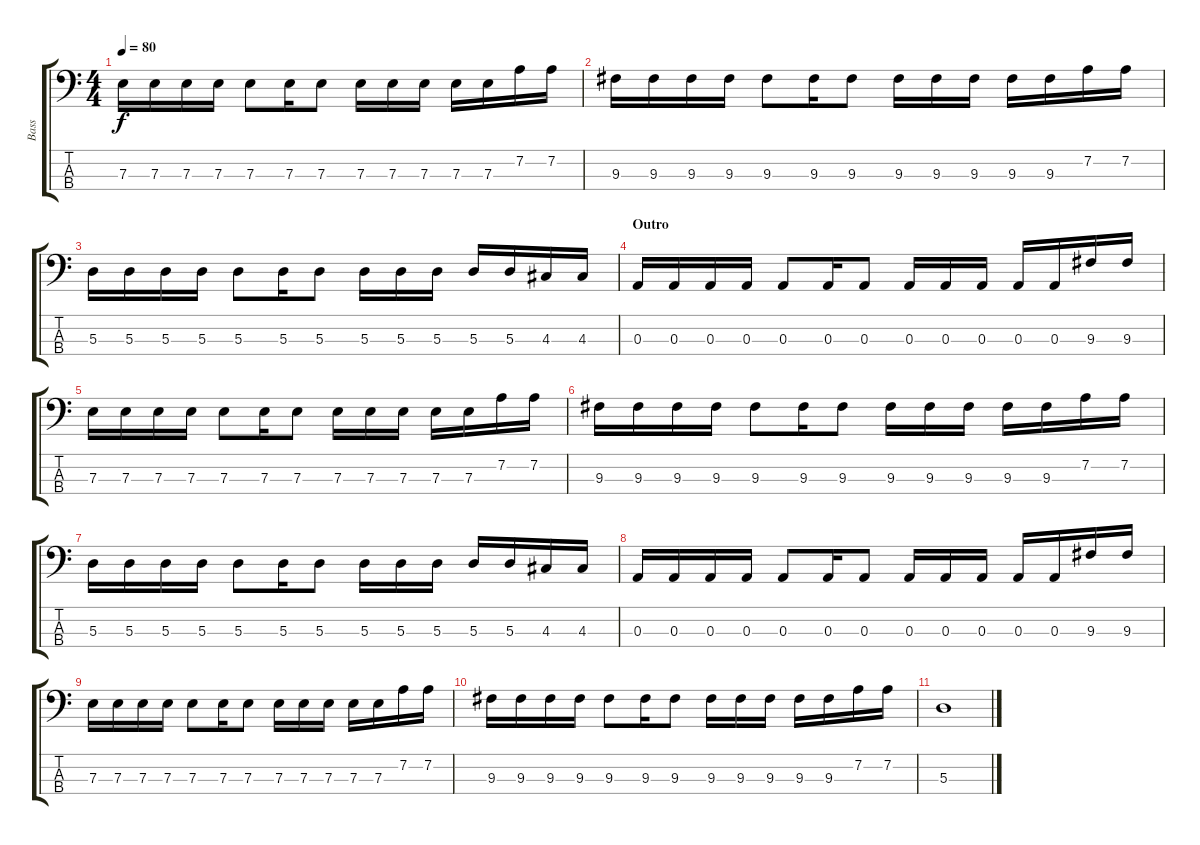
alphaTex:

\track ("Bass" "Bass") {instrument electricbassfinger}
\staff {score tabs}
\tuning (G2 D2 A1 E1) {hide}
\ts (4 4)
\tempo 80
\clef f4
\ks c
7.3.16{dy f} 7.3.16 7.3.16 7.3.16 7.3.8 7.3.16 7.3.8 7.3.16 7.3.16 7.3.16 7.3.16 7.3.16 7.2.16 7.2.16 |
9.3.16 9.3.16 9.3.16 9.3.16 9.3.8 9.3.16 9.3.8 9.3.16 9.3.16 9.3.16 9.3.16 9.3.16 7.2.16 7.2.16 |
5.3.16 5.3.16 5.3.16 5.3.16 5.3.8 5.3.16 5.3.8 5.3.16 5.3.16 5.3.16 5.3.16 5.3.16 4.3.16 4.3.16 |
\section ("" "Outro")
0.3.16 0.3.16 0.3.16 0.3.16 0.3.8 0.3.16 0.3.8 0.3.16 0.3.16 0.3.16 0.3.16 0.3.16 9.3.16 9.3.16 |
7.3.16 7.3.16 7.3.16 7.3.16 7.3.8 7.3.16 7.3.8 7.3.16 7.3.16 7.3.16 7.3.16 7.3.16 7.2.16 7.2.16 |
9.3.16 9.3.16 9.3.16 9.3.16 9.3.8 9.3.16 9.3.8 9.3.16 9.3.16 9.3.16 9.3.16 9.3.16 7.2.16 7.2.16 |
5.3.16 5.3.16 5.3.16 5.3.16 5.3.8 5.3.16 5.3.8 5.3.16 5.3.16 5.3.16 5.3.16 5.3.16 4.3.16 4.3.16 |
0.3.16 0.3.16 0.3.16 0.3.16 0.3.8 0.3.16 0.3.8 0.3.16 0.3.16 0.3.16 0.3.16 0.3.16 9.3.16 9.3.16 |
7.3.16 7.3.16 7.3.16 7.3.16 7.3.8 7.3.16 7.3.8 7.3.16 7.3.16 7.3.16 7.3.16 7.3.16 7.2.16 7.2.16 |
9.3.16 9.3.16 9.3.16 9.3.16 9.3.8 9.3.16 9.3.8 9.3.16 9.3.16 9.3.16 9.3.16 9.3.16 7.2.16 7.2.16 |
5.3.1
